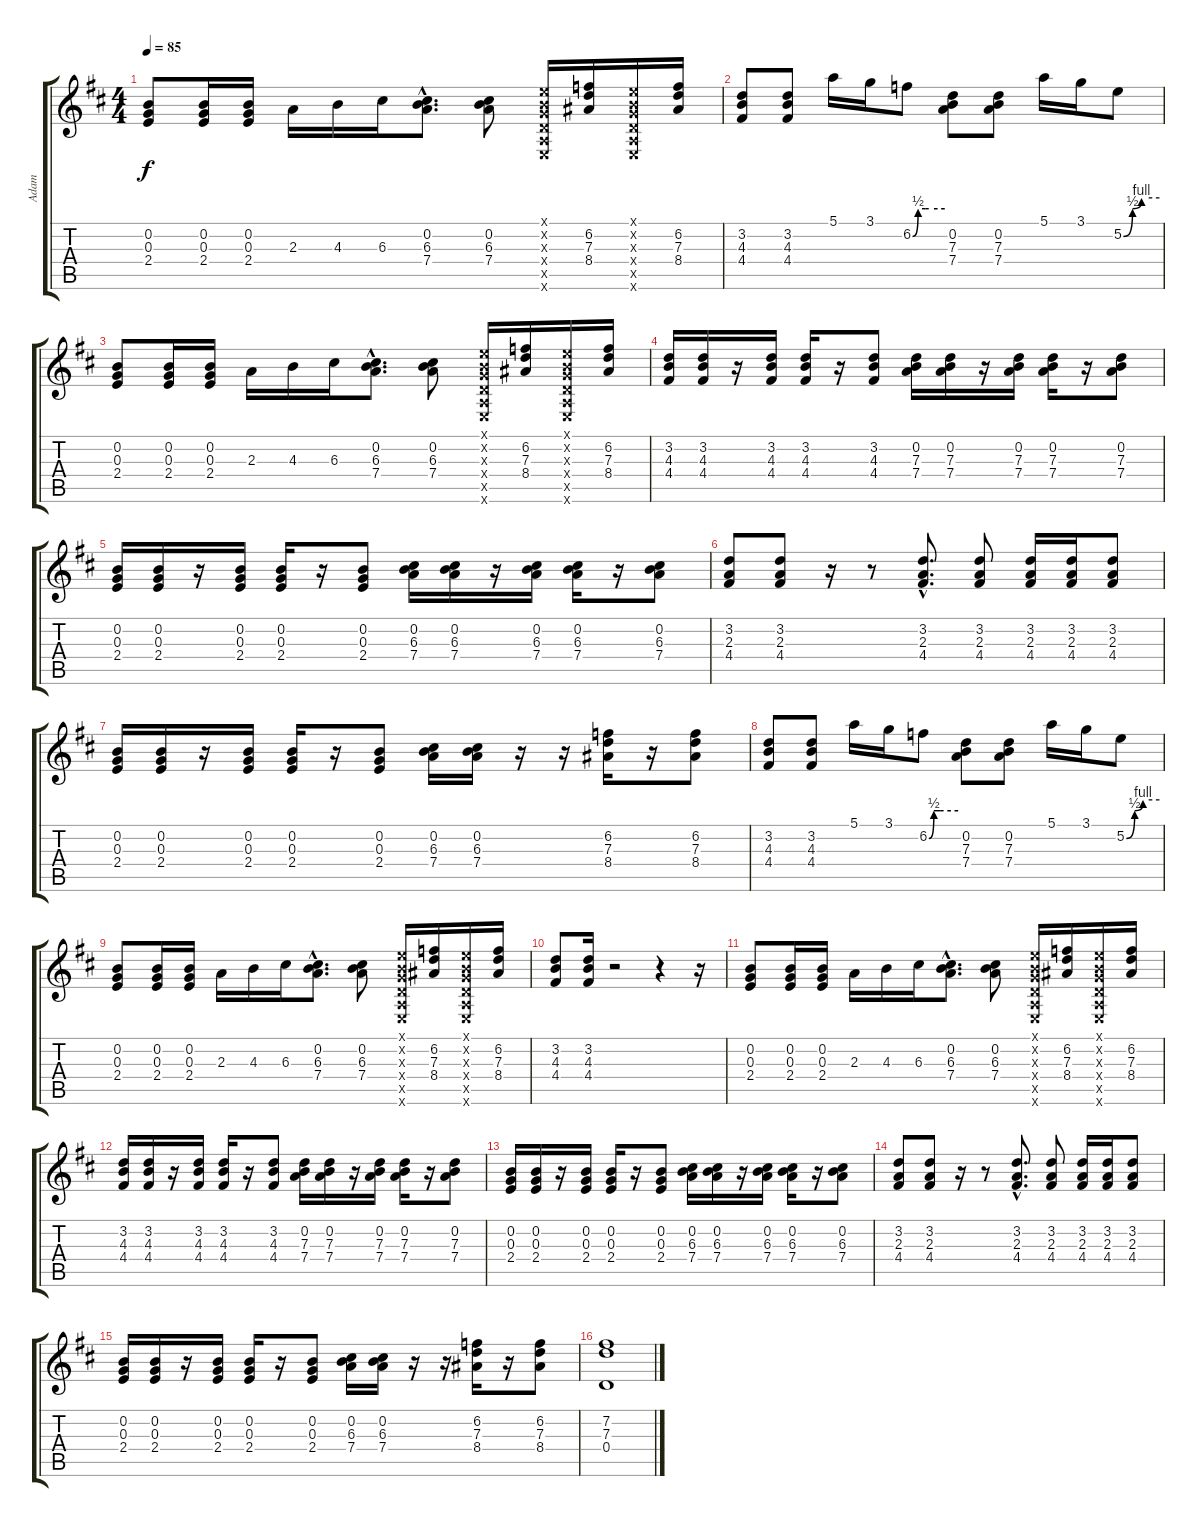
\track ("Adam" "Adam") {instrument distortionguitar}
\staff {score tabs}
\tuning (E4 B3 G3 D3 A2 E2) {hide}
\ts (4 4)
\tempo 85
\clef g2
\ks bminor
(0.2 0.3 2.4).8{dy f} (0.2 0.3 2.4).16 (0.2 0.3 2.4).16 2.3.16 4.3.16 6.3.16 (0.2{hac} 6.3{hac} 7.4{hac}).8{d} (0.2 6.3 7.4).8 (0.1{x} 0.2{x} 0.3{x} 0.4{x} 0.5{x} 0.6{x}).16 (6.2 7.3 8.4).16 (0.1{x} 0.2{x} 0.3{x} 0.4{x} 0.5{x} 0.6{x}).16 (6.2 7.3 8.4).16 |
(3.2 4.3 4.4).8 (3.2 4.3 4.4).8 5.1.16 3.1.16 6.2{be (custom 0 0 10 2 24 2 30 2 60 2)}.8 (0.2 7.3 7.4).8 (0.2 7.3 7.4).8 5.1.16 3.1.16 5.2{be (custom 0 0 15 2 30 4 60 4)}.8 |
(0.2 0.3 2.4).8 (0.2 0.3 2.4).16 (0.2 0.3 2.4).16 2.3.16 4.3.16 6.3.16 (0.2{hac} 6.3{hac} 7.4{hac}).8{d} (0.2 6.3 7.4).8 (0.1{x} 0.2{x} 0.3{x} 0.4{x} 0.5{x} 0.6{x}).16 (6.2 7.3 8.4).16 (0.1{x} 0.2{x} 0.3{x} 0.4{x} 0.5{x} 0.6{x}).16 (6.2 7.3 8.4).16 |
(3.2 4.3 4.4).16 (3.2 4.3 4.4).16 r.16 (3.2 4.3 4.4).16 (3.2 4.3 4.4).16 r.16 (3.2 4.3 4.4).8 (0.2 7.3 7.4).16 (0.2 7.3 7.4).16 r.16 (0.2 7.3 7.4).16 (0.2 7.3 7.4).16 r.16 (0.2 7.3 7.4).8 |
(0.2 0.3 2.4).16 (0.2 0.3 2.4).16 r.16 (0.2 0.3 2.4).16 (0.2 0.3 2.4).16 r.16 (0.2 0.3 2.4).8 (0.2 6.3 7.4).16 (0.2 6.3 7.4).16 r.16 (0.2 6.3 7.4).16 (0.2 6.3 7.4).16 r.16 (0.2 6.3 7.4).8 |
(3.2 2.3 4.4).8 (3.2 2.3 4.4).8 r.16 r.8 (3.2{hac} 2.3{hac} 4.4{hac}).8{d} (3.2 2.3 4.4).8 (3.2 2.3 4.4).16 (3.2 2.3 4.4).16 (3.2 2.3 4.4).8 |
(0.2 0.3 2.4).16 (0.2 0.3 2.4).16 r.16 (0.2 0.3 2.4).16 (0.2 0.3 2.4).16 r.16 (0.2 0.3 2.4).8 (0.2 6.3 7.4).16 (0.2 6.3 7.4).16 r.16 r.16 (6.2 7.3 8.4).16 r.16 (6.2 7.3 8.4).8 |
(3.2 4.3 4.4).8 (3.2 4.3 4.4).8 5.1.16 3.1.16 6.2{be (custom 0 0 10 2 24 2 30 2 60 2)}.8 (0.2 7.3 7.4).8 (0.2 7.3 7.4).8 5.1.16 3.1.16 5.2{be (custom 0 0 15 2 30 4 60 4)}.8 |
(0.2 0.3 2.4).8 (0.2 0.3 2.4).16 (0.2 0.3 2.4).16 2.3.16 4.3.16 6.3.16 (0.2{hac} 6.3{hac} 7.4{hac}).8{d} (0.2 6.3 7.4).8 (0.1{x} 0.2{x} 0.3{x} 0.4{x} 0.5{x} 0.6{x}).16 (6.2 7.3 8.4).16 (0.1{x} 0.2{x} 0.3{x} 0.4{x} 0.5{x} 0.6{x}).16 (6.2 7.3 8.4).16 |
(3.2 4.3 4.4).8 (3.2 4.3 4.4).16 r.2 r.4 r.16 |
(0.2 0.3 2.4).8 (0.2 0.3 2.4).16 (0.2 0.3 2.4).16 2.3.16 4.3.16 6.3.16 (0.2{hac} 6.3{hac} 7.4{hac}).8{d} (0.2 6.3 7.4).8 (0.1{x} 0.2{x} 0.3{x} 0.4{x} 0.5{x} 0.6{x}).16 (6.2 7.3 8.4).16 (0.1{x} 0.2{x} 0.3{x} 0.4{x} 0.5{x} 0.6{x}).16 (6.2 7.3 8.4).16 |
(3.2 4.3 4.4).16 (3.2 4.3 4.4).16 r.16 (3.2 4.3 4.4).16 (3.2 4.3 4.4).16 r.16 (3.2 4.3 4.4).8 (0.2 7.3 7.4).16 (0.2 7.3 7.4).16 r.16 (0.2 7.3 7.4).16 (0.2 7.3 7.4).16 r.16 (0.2 7.3 7.4).8 |
(0.2 0.3 2.4).16 (0.2 0.3 2.4).16 r.16 (0.2 0.3 2.4).16 (0.2 0.3 2.4).16 r.16 (0.2 0.3 2.4).8 (0.2 6.3 7.4).16 (0.2 6.3 7.4).16 r.16 (0.2 6.3 7.4).16 (0.2 6.3 7.4).16 r.16 (0.2 6.3 7.4).8 |
(3.2 2.3 4.4).8 (3.2 2.3 4.4).8 r.16 r.8 (3.2{hac} 2.3{hac} 4.4{hac}).8{d} (3.2 2.3 4.4).8 (3.2 2.3 4.4).16 (3.2 2.3 4.4).16 (3.2 2.3 4.4).8 |
(0.2 0.3 2.4).16 (0.2 0.3 2.4).16 r.16 (0.2 0.3 2.4).16 (0.2 0.3 2.4).16 r.16 (0.2 0.3 2.4).8 (0.2 6.3 7.4).16 (0.2 6.3 7.4).16 r.16 r.16 (6.2 7.3 8.4).16 r.16 (6.2 7.3 8.4).8 |
(7.2 7.3 0.4).1{volume 3}
